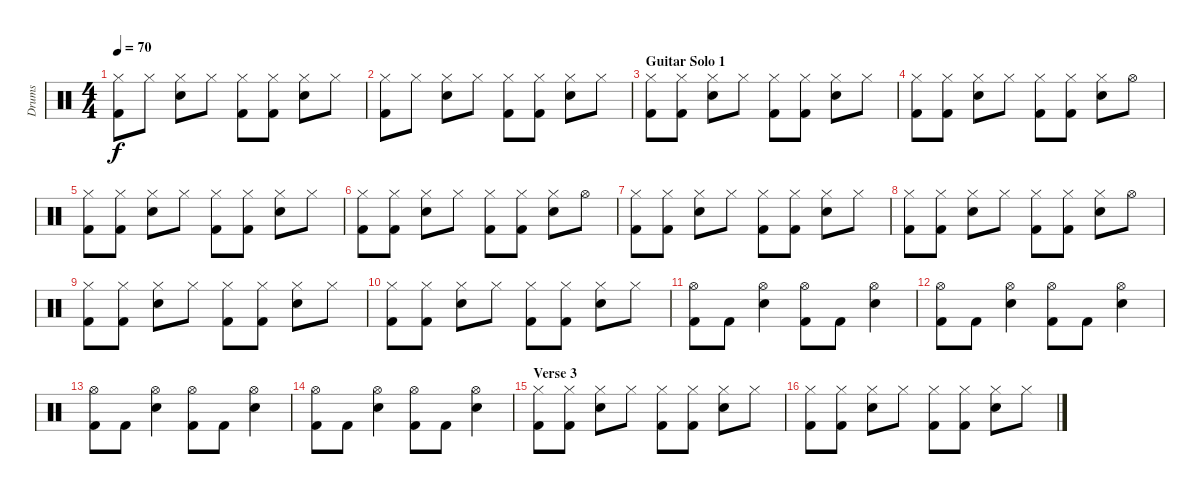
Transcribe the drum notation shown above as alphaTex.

\track ("Drums" "Drums") {instrument percussion}
\staff {score}
\articulation defaults
\ts (4 4)
\tempo 70
\clef neutral
\ks c
("Hi-Hat (closed)" "Kick (hit) 2").8{dy f} "Hi-Hat (closed)".8 ("Hi-Hat (closed)" "Electric Snare (hit)").8 "Hi-Hat (closed)".8 ("Hi-Hat (closed)" "Kick (hit) 2").8 ("Hi-Hat (closed)" "Kick (hit) 2").8 ("Hi-Hat (closed)" "Electric Snare (hit)").8 "Hi-Hat (closed)".8 |
("Hi-Hat (closed)" "Kick (hit) 2").8 "Hi-Hat (closed)".8 ("Hi-Hat (closed)" "Electric Snare (hit)").8 "Hi-Hat (closed)".8 ("Hi-Hat (closed)" "Kick (hit) 2").8 ("Hi-Hat (closed)" "Kick (hit) 2").8 ("Hi-Hat (closed)" "Electric Snare (hit)").8 "Hi-Hat (closed)".8 |
\section ("" "Guitar Solo 1")
("Hi-Hat (closed)" "Kick (hit) 2").8 ("Hi-Hat (closed)" "Kick (hit) 2").8 ("Hi-Hat (closed)" "Electric Snare (hit)").8 "Hi-Hat (closed)".8 ("Hi-Hat (closed)" "Kick (hit) 2").8 ("Hi-Hat (closed)" "Kick (hit) 2").8 ("Hi-Hat (closed)" "Electric Snare (hit)").8 "Hi-Hat (closed)".8 |
("Hi-Hat (closed)" "Kick (hit) 2").8 ("Hi-Hat (closed)" "Kick (hit) 2").8 ("Hi-Hat (closed)" "Electric Snare (hit)").8 "Hi-Hat (closed)".8 ("Hi-Hat (closed)" "Kick (hit) 2").8 ("Hi-Hat (closed)" "Kick (hit) 2").8 ("Hi-Hat (closed)" "Electric Snare (hit)").8 "Hi-Hat (open)".8 |
("Hi-Hat (closed)" "Kick (hit) 2").8 ("Hi-Hat (closed)" "Kick (hit) 2").8 ("Hi-Hat (closed)" "Electric Snare (hit)").8 "Hi-Hat (closed)".8 ("Hi-Hat (closed)" "Kick (hit) 2").8 ("Hi-Hat (closed)" "Kick (hit) 2").8 ("Hi-Hat (closed)" "Electric Snare (hit)").8 "Hi-Hat (closed)".8 |
("Hi-Hat (closed)" "Kick (hit) 2").8 ("Hi-Hat (closed)" "Kick (hit) 2").8 ("Hi-Hat (closed)" "Electric Snare (hit)").8 "Hi-Hat (closed)".8 ("Hi-Hat (closed)" "Kick (hit) 2").8 ("Hi-Hat (closed)" "Kick (hit) 2").8 ("Hi-Hat (closed)" "Electric Snare (hit)").8 "Hi-Hat (open)".8 |
("Hi-Hat (closed)" "Kick (hit) 2").8 ("Hi-Hat (closed)" "Kick (hit) 2").8 ("Hi-Hat (closed)" "Electric Snare (hit)").8 "Hi-Hat (closed)".8 ("Hi-Hat (closed)" "Kick (hit) 2").8 ("Hi-Hat (closed)" "Kick (hit) 2").8 ("Hi-Hat (closed)" "Electric Snare (hit)").8 "Hi-Hat (closed)".8 |
("Hi-Hat (closed)" "Kick (hit) 2").8 ("Hi-Hat (closed)" "Kick (hit) 2").8 ("Hi-Hat (closed)" "Electric Snare (hit)").8 "Hi-Hat (closed)".8 ("Hi-Hat (closed)" "Kick (hit) 2").8 ("Hi-Hat (closed)" "Kick (hit) 2").8 ("Hi-Hat (closed)" "Electric Snare (hit)").8 "Hi-Hat (open)".8 |
("Hi-Hat (closed)" "Kick (hit) 2").8 ("Hi-Hat (closed)" "Kick (hit) 2").8 ("Hi-Hat (closed)" "Electric Snare (hit)").8 "Hi-Hat (closed)".8 ("Hi-Hat (closed)" "Kick (hit) 2").8 ("Hi-Hat (closed)" "Kick (hit) 2").8 ("Hi-Hat (closed)" "Electric Snare (hit)").8 "Hi-Hat (closed)".8 |
("Hi-Hat (closed)" "Kick (hit) 2").8 ("Hi-Hat (closed)" "Kick (hit) 2").8 ("Hi-Hat (closed)" "Electric Snare (hit)").8 "Hi-Hat (closed)".8 ("Hi-Hat (closed)" "Kick (hit) 2").8 ("Hi-Hat (closed)" "Kick (hit) 2").8 ("Hi-Hat (closed)" "Electric Snare (hit)").8 "Hi-Hat (closed)".8 |
("Hi-Hat (open)" "Kick (hit) 2").8 "Kick (hit) 2".8 ("Hi-Hat (open)" "Electric Snare (hit)").4 ("Hi-Hat (open)" "Kick (hit) 2").8 "Kick (hit) 2".8 ("Hi-Hat (open)" "Electric Snare (hit)").4 |
("Hi-Hat (open)" "Kick (hit) 2").8 "Kick (hit) 2".8 ("Hi-Hat (open)" "Electric Snare (hit)").4 ("Hi-Hat (open)" "Kick (hit) 2").8 "Kick (hit) 2".8 ("Hi-Hat (open)" "Electric Snare (hit)").4 |
("Hi-Hat (open)" "Kick (hit) 2").8 "Kick (hit) 2".8 ("Hi-Hat (open)" "Electric Snare (hit)").4 ("Hi-Hat (open)" "Kick (hit) 2").8 "Kick (hit) 2".8 ("Hi-Hat (open)" "Electric Snare (hit)").4 |
("Hi-Hat (open)" "Kick (hit) 2").8 "Kick (hit) 2".8 ("Hi-Hat (open)" "Electric Snare (hit)").4 ("Hi-Hat (open)" "Kick (hit) 2").8 "Kick (hit) 2".8 ("Hi-Hat (open)" "Electric Snare (hit)").4 |
\section ("" "Verse 3")
("Hi-Hat (closed)" "Kick (hit) 2").8 ("Hi-Hat (closed)" "Kick (hit) 2").8 ("Hi-Hat (closed)" "Electric Snare (hit)").8 "Hi-Hat (closed)".8 ("Hi-Hat (closed)" "Kick (hit) 2").8 ("Hi-Hat (closed)" "Kick (hit) 2").8 ("Hi-Hat (closed)" "Electric Snare (hit)").8 "Hi-Hat (closed)".8 |
("Hi-Hat (closed)" "Kick (hit) 2").8 ("Hi-Hat (closed)" "Kick (hit) 2").8 ("Hi-Hat (closed)" "Electric Snare (hit)").8 "Hi-Hat (closed)".8 ("Hi-Hat (closed)" "Kick (hit) 2").8 ("Hi-Hat (closed)" "Kick (hit) 2").8 ("Hi-Hat (closed)" "Electric Snare (hit)").8 "Hi-Hat (closed)".8
